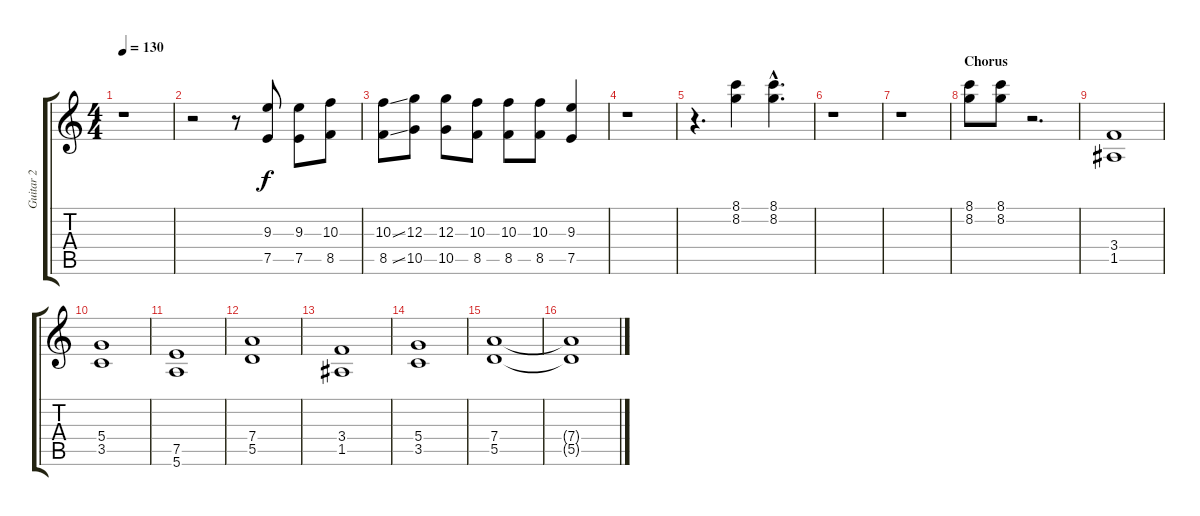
\track ("Guitar 2" "Guitar 2") {instrument distortionguitar}
\staff {score tabs}
\tuning (E4 B3 G3 D3 A2 E2) {hide}
\ts (4 4)
\tempo 130
\clef g2
\ks c
r.1{dy f} |
r.2 r.8 (9.3 7.5).8 (9.3 7.5).8 (10.3 8.5).8 |
(10.3{ss} 8.5{ss}).8 (12.3 10.5).8 (12.3 10.5).8 (10.3 8.5).8 (10.3 8.5).8 (10.3 8.5).8 (9.3 7.5).4 |
r.1 |
r.4{d} (8.1 8.2).4 (8.1{hac} 8.2{hac}).4{d} |
r.1 |
r.1 |
\section ("" "Chorus")
(8.1 8.2).8 (8.1 8.2).8 r.2{d} |
(3.4 1.5).1 |
(5.4 3.5).1 |
(7.5 5.6).1 |
(7.4 5.5).1 |
(3.4 1.5).1 |
(5.4 3.5).1 |
(7.4 5.5).1 |
(7.4{t} 5.5{t}).1
